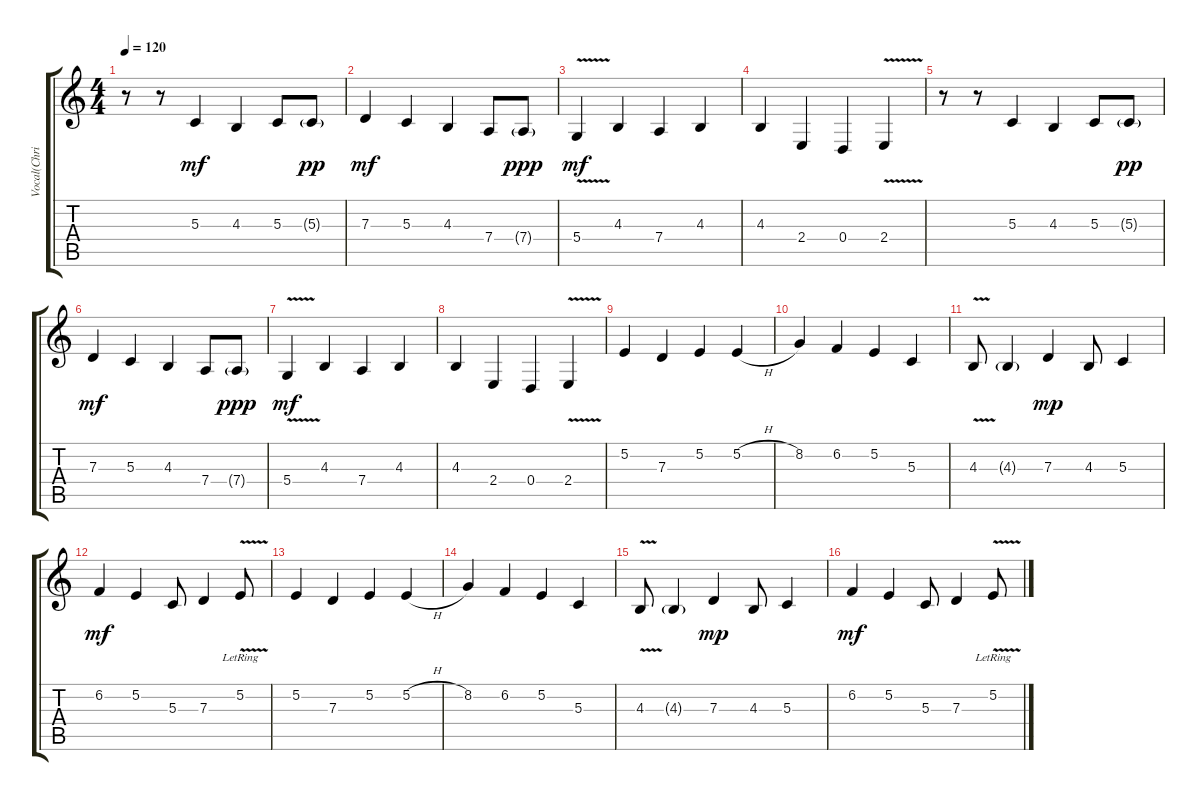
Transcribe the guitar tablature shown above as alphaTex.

\track ("Vocal(Christopher)" "Vocal(Chri") {instrument lead8bassandlead}
\staff {score tabs}
\tuning (E4 B3 G3 D3 A2 E2) {hide}
\ts (4 4)
\tempo 120
\clef g2
\ks c
r.8{dy ff} r.8 5.3.4{dy mf} 4.3.4 5.3.8 5.3{g}.8{dy pp} |
7.3.4{dy mf} 5.3.4 4.3.4 7.4.8 7.4{g}.8{dy ppp} |
5.4{v}.4{dy mf} 4.3.4 7.4.4 4.3.4 |
4.3.4 2.4.4 0.4.4 2.4{v}.4 |
r.8 r.8 5.3.4 4.3.4 5.3.8 5.3{g}.8{dy pp} |
7.3.4{dy mf} 5.3.4 4.3.4 7.4.8 7.4{g}.8{dy ppp} |
5.4{v}.4{dy mf} 4.3.4 7.4.4 4.3.4 |
4.3.4 2.4.4 0.4.4 2.4{v}.4 |
5.2.4 7.3.4 5.2.4 5.2{h}.4 |
8.2.4 6.2.4 5.2.4 5.3.4 |
4.3{v}.8 4.3{g}.4 7.3.4{dy mp} 4.3.8 5.3.4 |
6.2.4{dy mf} 5.2.4 5.3.8 7.3.4 5.2{v lr}.8 |
5.2.4 7.3.4 5.2.4 5.2{h}.4 |
8.2.4 6.2.4 5.2.4 5.3.4 |
4.3{v}.8 4.3{g}.4 7.3.4{dy mp} 4.3.8 5.3.4 |
6.2.4{dy mf} 5.2.4 5.3.8 7.3.4 5.2{v lr}.8
